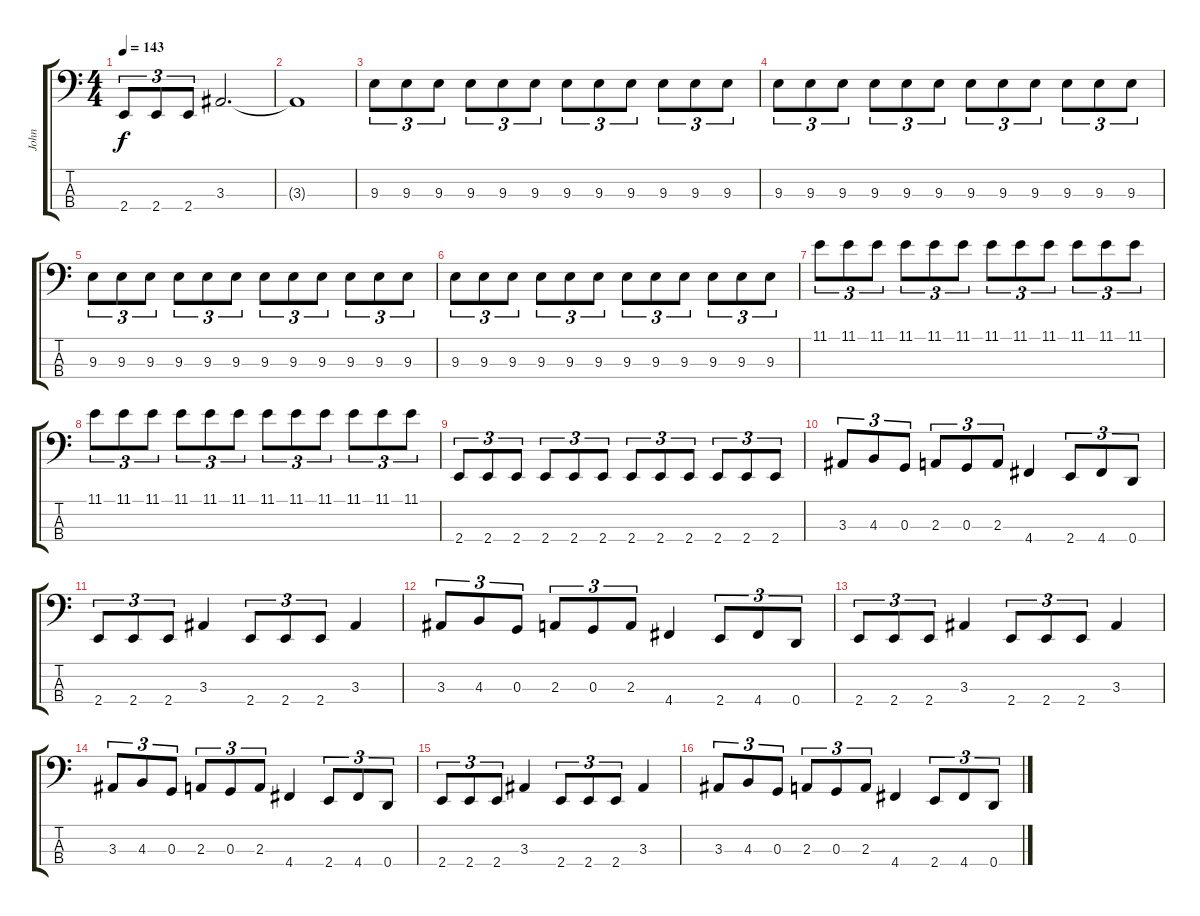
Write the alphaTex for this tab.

\track ("John" "John") {instrument electricbassfinger}
\staff {score tabs}
\tuning (F2 C2 G1 D1) {hide}
\ts (4 4)
\tempo 143
\clef f4
\ks c
2.4.8{tu (3 2) dy f} 2.4.8{tu (3 2)} 2.4.8{tu (3 2)} 3.3.2{d} |
3.3{t}.1 |
9.3.8{tu (3 2)} 9.3.8{tu (3 2)} 9.3.8{tu (3 2)} 9.3.8{tu (3 2)} 9.3.8{tu (3 2)} 9.3.8{tu (3 2)} 9.3.8{tu (3 2)} 9.3.8{tu (3 2)} 9.3.8{tu (3 2)} 9.3.8{tu (3 2)} 9.3.8{tu (3 2)} 9.3.8{tu (3 2)} |
9.3.8{tu (3 2)} 9.3.8{tu (3 2)} 9.3.8{tu (3 2)} 9.3.8{tu (3 2)} 9.3.8{tu (3 2)} 9.3.8{tu (3 2)} 9.3.8{tu (3 2)} 9.3.8{tu (3 2)} 9.3.8{tu (3 2)} 9.3.8{tu (3 2)} 9.3.8{tu (3 2)} 9.3.8{tu (3 2)} |
9.3.8{tu (3 2)} 9.3.8{tu (3 2)} 9.3.8{tu (3 2)} 9.3.8{tu (3 2)} 9.3.8{tu (3 2)} 9.3.8{tu (3 2)} 9.3.8{tu (3 2)} 9.3.8{tu (3 2)} 9.3.8{tu (3 2)} 9.3.8{tu (3 2)} 9.3.8{tu (3 2)} 9.3.8{tu (3 2)} |
9.3.8{tu (3 2)} 9.3.8{tu (3 2)} 9.3.8{tu (3 2)} 9.3.8{tu (3 2)} 9.3.8{tu (3 2)} 9.3.8{tu (3 2)} 9.3.8{tu (3 2)} 9.3.8{tu (3 2)} 9.3.8{tu (3 2)} 9.3.8{tu (3 2)} 9.3.8{tu (3 2)} 9.3.8{tu (3 2)} |
11.1.8{tu (3 2)} 11.1.8{tu (3 2)} 11.1.8{tu (3 2)} 11.1.8{tu (3 2)} 11.1.8{tu (3 2)} 11.1.8{tu (3 2)} 11.1.8{tu (3 2)} 11.1.8{tu (3 2)} 11.1.8{tu (3 2)} 11.1.8{tu (3 2)} 11.1.8{tu (3 2)} 11.1.8{tu (3 2)} |
11.1.8{tu (3 2)} 11.1.8{tu (3 2)} 11.1.8{tu (3 2)} 11.1.8{tu (3 2)} 11.1.8{tu (3 2)} 11.1.8{tu (3 2)} 11.1.8{tu (3 2)} 11.1.8{tu (3 2)} 11.1.8{tu (3 2)} 11.1.8{tu (3 2)} 11.1.8{tu (3 2)} 11.1.8{tu (3 2)} |
2.4.8{tu (3 2)} 2.4.8{tu (3 2)} 2.4.8{tu (3 2)} 2.4.8{tu (3 2)} 2.4.8{tu (3 2)} 2.4.8{tu (3 2)} 2.4.8{tu (3 2)} 2.4.8{tu (3 2)} 2.4.8{tu (3 2)} 2.4.8{tu (3 2)} 2.4.8{tu (3 2)} 2.4.8{tu (3 2)} |
3.3.8{tu (3 2)} 4.3.8{tu (3 2)} 0.3.8{tu (3 2)} 2.3.8{tu (3 2)} 0.3.8{tu (3 2)} 2.3.8{tu (3 2)} 4.4.4 2.4.8{tu (3 2)} 4.4.8{tu (3 2)} 0.4.8{tu (3 2)} |
2.4.8{tu (3 2)} 2.4.8{tu (3 2)} 2.4.8{tu (3 2)} 3.3.4 2.4.8{tu (3 2)} 2.4.8{tu (3 2)} 2.4.8{tu (3 2)} 3.3.4 |
3.3.8{tu (3 2)} 4.3.8{tu (3 2)} 0.3.8{tu (3 2)} 2.3.8{tu (3 2)} 0.3.8{tu (3 2)} 2.3.8{tu (3 2)} 4.4.4 2.4.8{tu (3 2)} 4.4.8{tu (3 2)} 0.4.8{tu (3 2)} |
2.4.8{tu (3 2)} 2.4.8{tu (3 2)} 2.4.8{tu (3 2)} 3.3.4 2.4.8{tu (3 2)} 2.4.8{tu (3 2)} 2.4.8{tu (3 2)} 3.3.4 |
3.3.8{tu (3 2)} 4.3.8{tu (3 2)} 0.3.8{tu (3 2)} 2.3.8{tu (3 2)} 0.3.8{tu (3 2)} 2.3.8{tu (3 2)} 4.4.4 2.4.8{tu (3 2)} 4.4.8{tu (3 2)} 0.4.8{tu (3 2)} |
2.4.8{tu (3 2)} 2.4.8{tu (3 2)} 2.4.8{tu (3 2)} 3.3.4 2.4.8{tu (3 2)} 2.4.8{tu (3 2)} 2.4.8{tu (3 2)} 3.3.4 |
3.3.8{tu (3 2)} 4.3.8{tu (3 2)} 0.3.8{tu (3 2)} 2.3.8{tu (3 2)} 0.3.8{tu (3 2)} 2.3.8{tu (3 2)} 4.4.4 2.4.8{tu (3 2)} 4.4.8{tu (3 2)} 0.4.8{tu (3 2)}
